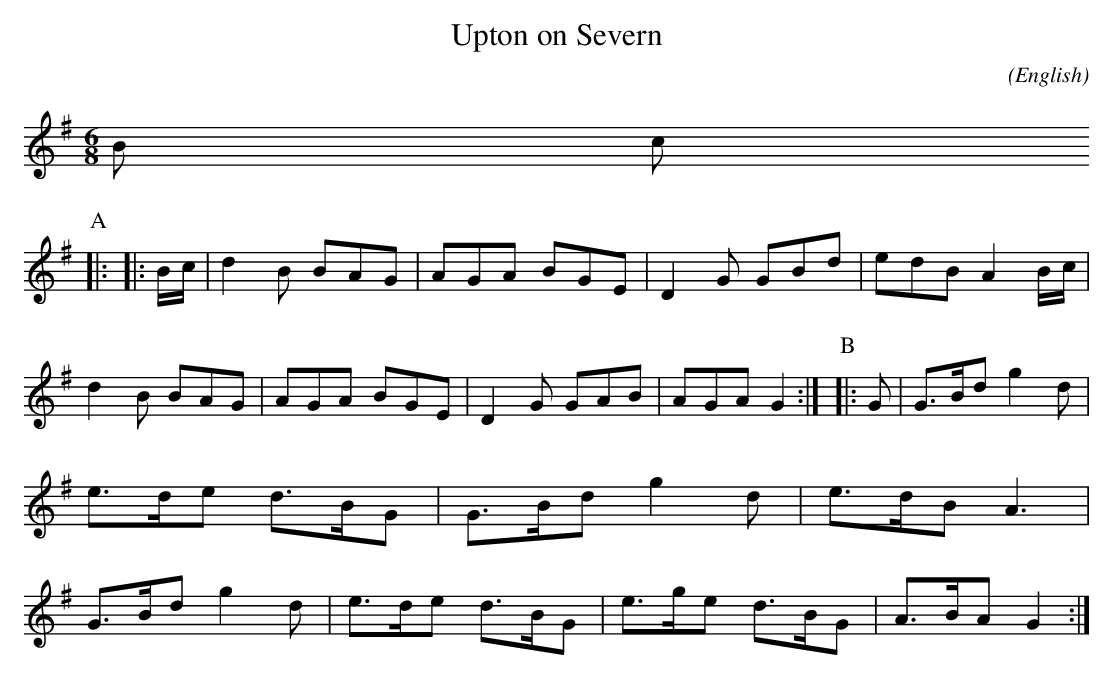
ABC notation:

X:1
T:Upton on Severn
M:6/8
C:
O:English
K:G
B c
P:A
|:
|: B/c/ | kd2 B BAG  | AGA  BGE  | D2 G GBd  | edB A2 \
   B/c/ |  d2 B BAG  | AGA  BGE  | D2 G GAB  | AGA G2 :|\
P:B
|: G    | G>Bd  g2 d | e>de d>BG | G>Bd  g2 d  | e>dB A3  |\
	  G>Bd  g2 d | e>de d>BG | e>ge  d>BG  | A>BA G2 :|
